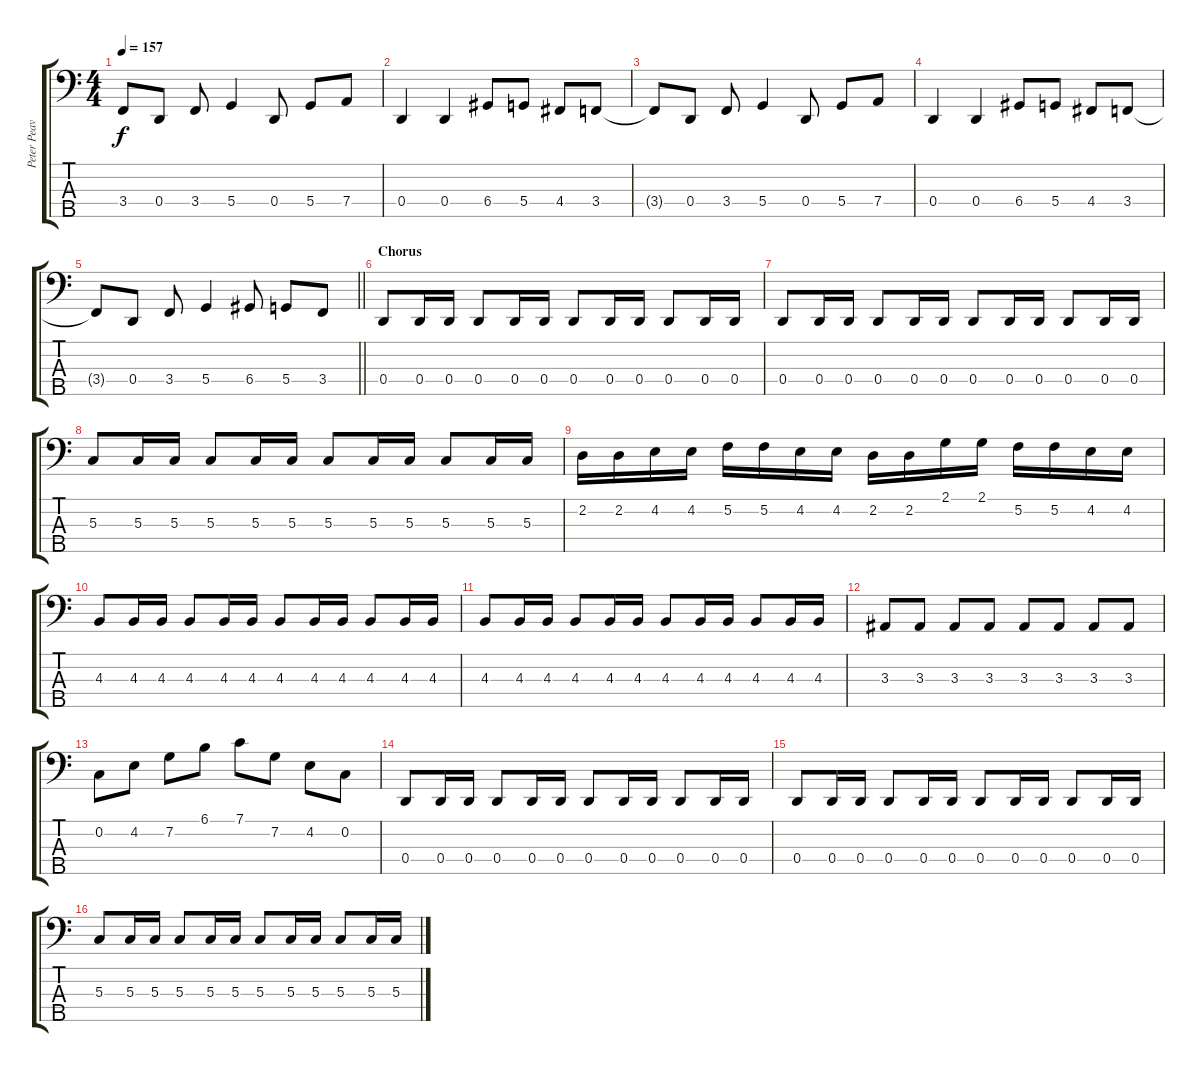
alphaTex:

\track ("Peter Peavy Wagner" "Peter Peav") {instrument electricbasspick}
\staff {score tabs}
\tuning (F2 C2 G1 D1 A0) {hide}
\ts (4 4)
\tempo 157
\clef f4
\ks c
3.4{t}.8{dy f} 0.4.8 3.4.8 5.4.4 0.4.8 5.4.8 7.4.8 |
0.4.4 0.4.4 6.4.8 5.4.8 4.4.8 3.4.8 |
3.4{t}.8 0.4.8 3.4.8 5.4.4 0.4.8 5.4.8 7.4.8 |
0.4.4 0.4.4 6.4.8 5.4.8 4.4.8 3.4.8 |
\barLineRight lightlight
3.4{t}.8 0.4.8 3.4.8 5.4.4 6.4.8 5.4.8 3.4.8 |
\section ("" "Chorus")
0.4.8 0.4.16 0.4.16 0.4.8 0.4.16 0.4.16 0.4.8 0.4.16 0.4.16 0.4.8 0.4.16 0.4.16 |
0.4.8 0.4.16 0.4.16 0.4.8 0.4.16 0.4.16 0.4.8 0.4.16 0.4.16 0.4.8 0.4.16 0.4.16 |
5.3.8 5.3.16 5.3.16 5.3.8 5.3.16 5.3.16 5.3.8 5.3.16 5.3.16 5.3.8 5.3.16 5.3.16 |
2.2.16 2.2.16 4.2.16 4.2.16 5.2.16 5.2.16 4.2.16 4.2.16 2.2.16 2.2.16 2.1.16 2.1.16 5.2.16 5.2.16 4.2.16 4.2.16 |
4.3.8 4.3.16 4.3.16 4.3.8 4.3.16 4.3.16 4.3.8 4.3.16 4.3.16 4.3.8 4.3.16 4.3.16 |
4.3.8 4.3.16 4.3.16 4.3.8 4.3.16 4.3.16 4.3.8 4.3.16 4.3.16 4.3.8 4.3.16 4.3.16 |
3.3.8 3.3.8 3.3.8 3.3.8 3.3.8 3.3.8 3.3.8 3.3.8 |
0.2.8 4.2.8 7.2.8 6.1.8 7.1.8 7.2.8 4.2.8 0.2.8 |
0.4.8 0.4.16 0.4.16 0.4.8 0.4.16 0.4.16 0.4.8 0.4.16 0.4.16 0.4.8 0.4.16 0.4.16 |
0.4.8 0.4.16 0.4.16 0.4.8 0.4.16 0.4.16 0.4.8 0.4.16 0.4.16 0.4.8 0.4.16 0.4.16 |
5.3.8 5.3.16 5.3.16 5.3.8 5.3.16 5.3.16 5.3.8 5.3.16 5.3.16 5.3.8 5.3.16 5.3.16
